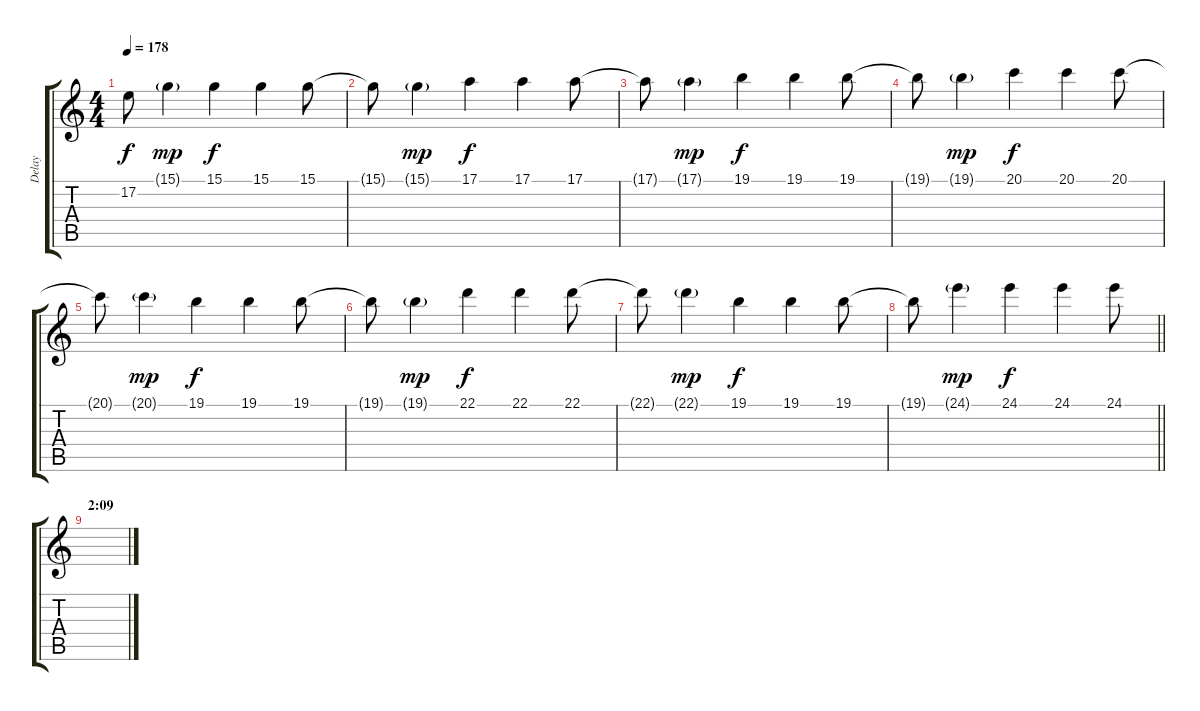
\track ("Delay" "Delay") {instrument acousticgrandpiano}
\staff {score tabs}
\tuning (E4 B3 G3 D3 A2 E2) {hide}
\ts (4 4)
\tempo 178
\clef g2
\ks c
17.2{t}.8{dy f} 15.1{g}.4{dy mp} 15.1.4{dy f} 15.1.4 15.1.8 |
15.1{t}.8 15.1{g}.4{dy mp} 17.1.4{dy f} 17.1.4 17.1.8 |
17.1{t}.8 17.1{g}.4{dy mp} 19.1.4{dy f} 19.1.4 19.1.8 |
19.1{t}.8 19.1{g}.4{dy mp} 20.1.4{dy f} 20.1.4 20.1.8 |
20.1{t}.8 20.1{g}.4{dy mp} 19.1.4{dy f} 19.1.4 19.1.8 |
19.1{t}.8 19.1{g}.4{dy mp} 22.1.4{dy f} 22.1.4 22.1.8 |
22.1{t}.8 22.1{g}.4{dy mp} 19.1.4{dy f} 19.1.4 19.1.8 |
\barLineRight lightlight
19.1{t}.8 24.1{g}.4{dy mp} 24.1.4{dy f} 24.1.4 24.1.8 |
\section ("" "2:09")
